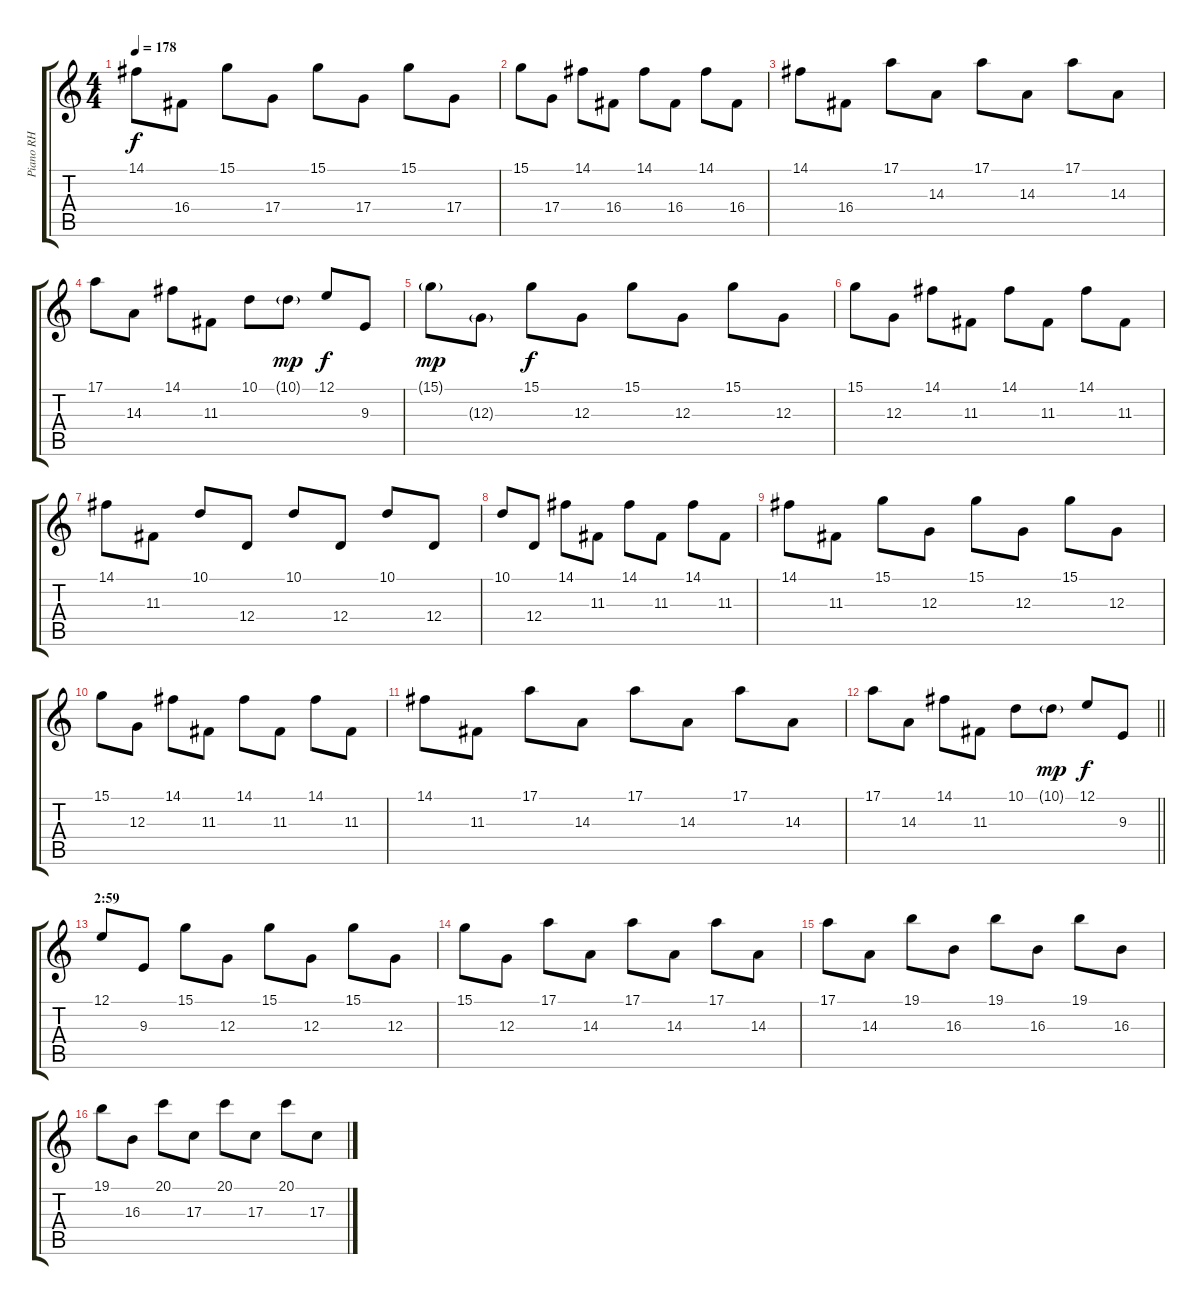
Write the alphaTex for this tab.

\track ("Piano RH" "Piano RH") {instrument acousticgrandpiano}
\staff {score tabs}
\tuning (E4 B3 G3 D3 A2 E2) {hide}
\ts (4 4)
\tempo 178
\clef g2
\ks c
14.1.8{dy f} 16.4.8 15.1.8 17.4.8 15.1.8 17.4.8 15.1.8 17.4.8 |
15.1.8 17.4.8 14.1.8 16.4.8 14.1.8 16.4.8 14.1.8 16.4.8 |
14.1.8 16.4.8 17.1.8 14.3.8 17.1.8 14.3.8 17.1.8 14.3.8 |
17.1.8 14.3.8 14.1.8 11.3.8 10.1.8 10.1{g}.8{dy mp} 12.1.8{dy f} 9.3.8 |
15.1{g}.8{dy mp} 12.3{g}.8 15.1.8{dy f} 12.3.8 15.1.8 12.3.8 15.1.8 12.3.8 |
15.1.8 12.3.8 14.1.8 11.3.8 14.1.8 11.3.8 14.1.8 11.3.8 |
14.1.8 11.3.8 10.1.8 12.4.8 10.1.8 12.4.8 10.1.8 12.4.8 |
10.1.8 12.4.8 14.1.8 11.3.8 14.1.8 11.3.8 14.1.8 11.3.8 |
14.1.8 11.3.8 15.1.8 12.3.8 15.1.8 12.3.8 15.1.8 12.3.8 |
15.1.8 12.3.8 14.1.8 11.3.8 14.1.8 11.3.8 14.1.8 11.3.8 |
14.1.8 11.3.8 17.1.8 14.3.8 17.1.8 14.3.8 17.1.8 14.3.8 |
\barLineRight lightlight
17.1.8 14.3.8 14.1.8 11.3.8 10.1.8 10.1{g}.8{dy mp} 12.1.8{dy f} 9.3.8 |
\section ("" "2:59")
12.1.8{volume 10} 9.3.8 15.1.8 12.3.8 15.1.8 12.3.8 15.1.8 12.3.8 |
15.1.8 12.3.8 17.1.8 14.3.8 17.1.8 14.3.8 17.1.8 14.3.8 |
17.1.8 14.3.8 19.1.8 16.3.8 19.1.8 16.3.8 19.1.8 16.3.8 |
19.1.8 16.3.8 20.1.8 17.3.8 20.1.8 17.3.8 20.1.8 17.3.8
